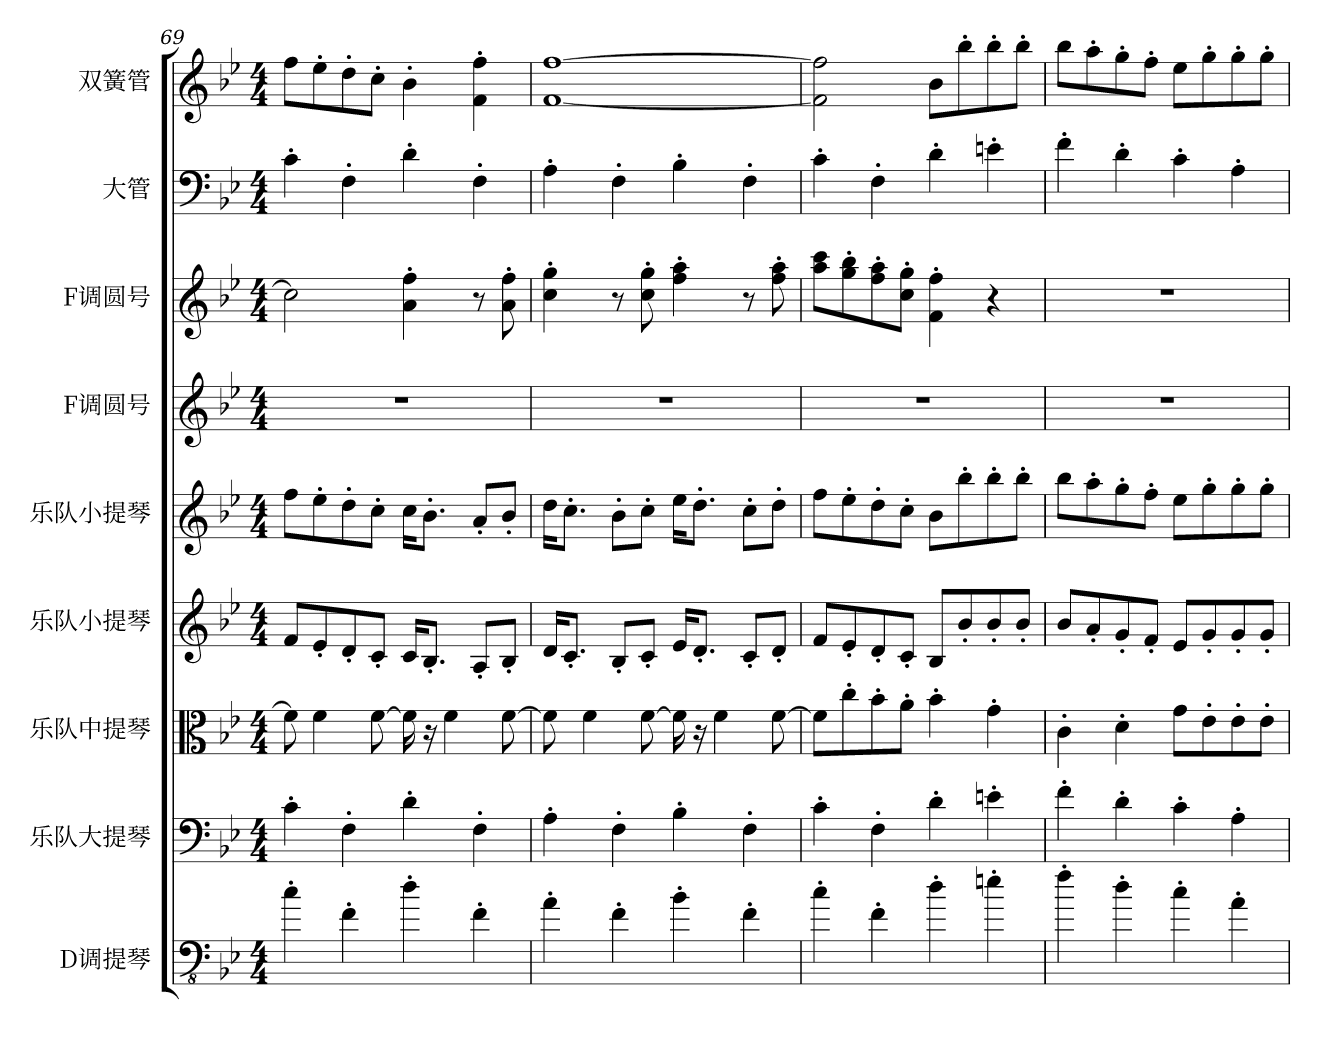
**kern	**kern	**kern	**kern	**kern	**kern	**kern	**kern	**kern
*part9	*part8	*part7	*part6	*part5	*part4	*part3	*part2	*part1
*staff9	*staff8	*staff7	*staff6	*staff5	*staff4	*staff3	*staff2	*staff1
*I"D调提琴	*I"乐队大提琴	*I"乐队中提琴	*I"乐队小提琴	*I"乐队小提琴	*I"F调圆号	*I"F调圆号	*I"大管	*I"双簧管
*clefFv4	*clefF4	*clefC3	*clefG2	*clefG2	*clefG2	*clefG2	*clefF4	*clefG2
*ITrd7c12	*	*	*	*	*ITrd4c7	*ITrd4c7	*	*
*k[b-e-]	*k[b-e-]	*k[b-e-]	*k[b-e-]	*k[b-e-]	*k[b-e-a-]	*k[b-e-a-]	*k[b-e-]	*k[b-e-]
*M4/4	*M4/4	*M4/4	*M4/4	*M4/4	*M4/4	*M4/4	*M4/4	*M4/4
=69	=69	=69	=69	=69	=69	=69	=69	=69
4C'\	4c'\	8f\]	8f/L	8ff\L	1r	2f\]	4c'\	8ff\L
.	.	4f\	8e-'/	8ee-'\	.	.	.	8ee-'\
4FF'\	4F'\	.	8d'/	8dd'\	.	.	4F'\	8dd'\
.	.	[8f\	8c'/J	8cc'\J	.	.	.	8cc'\J
4D'\	4d'\	16f\]	16c/KL	16cc\KL	.	4d\' 4b-\'	4d'\	4b-'\
.	.	16r	8.B-'/J	8.b-'\J	.	.	.	.
.	.	4f\	.	.	.	.	.	.
4FF'\	4F'\	.	8A'/L	8a'/L	.	8r	4F'\	4f\' 4ff\'
.	.	[8f\	8B-'/J	8b-'/J	.	8d\' 8b-\'	.	.
=70	=70	=70	=70	=70	=70	=70	=70	=70
4AA'\	4A'\	8f\]	16d/KL	16dd\KL	1r	4f\' 4cc\'	4A'\	[1f [1ff
.	.	.	8.c'/J	8.cc'\J	.	.	.	.
.	.	4f\	.	.	.	.	.	.
4FF'\	4F'\	.	8B-'/L	8b-'\L	.	8r	4F'\	.
.	.	[8f\	8c'/J	8cc'\J	.	8f\' 8cc\'	.	.
4BB-'\	4B-'\	16f\]	16e-/KL	16ee-\KL	.	4b-\' 4dd\'	4B-'\	.
.	.	16r	8.d'/J	8.dd'\J	.	.	.	.
.	.	4f\	.	.	.	.	.	.
4FF'\	4F'\	.	8c'/L	8cc'\L	.	8r	4F'\	.
.	.	[8f\	8d'/J	8dd'\J	.	8b-\' 8dd\'	.	.
=71	=71	=71	=71	=71	=71	=71	=71	=71
4C'\	4c'\	8f\L]	8f/L	8ff\L	1r	8dd\ 8ff\L	4c'\	2f\] 2ff\]
.	.	8cc'\	8e-'/	8ee-'\	.	8cc\' 8ee-\'	.	.
4FF'\	4F'\	8b-'\	8d'/	8dd'\	.	8b-\' 8dd\'	4F'\	.
.	.	8a'\J	8c'/J	8cc'\J	.	8f\' 8cc\'J	.	.
4D'\	4d'\	4b-'\	8B-/L	8b-\L	.	4B-\' 4b-\'	4d'\	8b-\L
.	.	.	8b-'/	8bb-'\	.	.	.	8bb-'\
4En'\	4en'\	4g'\	8b-'/	8bb-'\	.	4r	4en'\	8bb-'\
.	.	.	8b-'/J	8bb-'\J	.	.	.	8bb-'\J
!!LO:PB:g=z
=72	=72	=72	=72	=72	=72	=72	=72	=72
4F'\	4f'\	4c'\	8b-/L	8bb-\L	1r	1r	4f'\	8bb-\L
.	.	.	8a'/	8aa'\	.	.	.	8aa'\
4D'\	4d'\	4d'\	8g'/	8gg'\	.	.	4d'\	8gg'\
.	.	.	8f'/J	8ff'\J	.	.	.	8ff'\J
4C'\	4c'\	8g\L	8e-/L	8ee-\L	.	.	4c'\	8ee-\L
.	.	8e-'\	8g'/	8gg'\	.	.	.	8gg'\
4AA'\	4A'\	8e-'\	8g'/	8gg'\	.	.	4A'\	8gg'\
.	.	8e-'\J	8g'/J	8gg'\J	.	.	.	8gg'\J
=	=	=	=	=	=	=	=	=
*-	*-	*-	*-	*-	*-	*-	*-	*-
